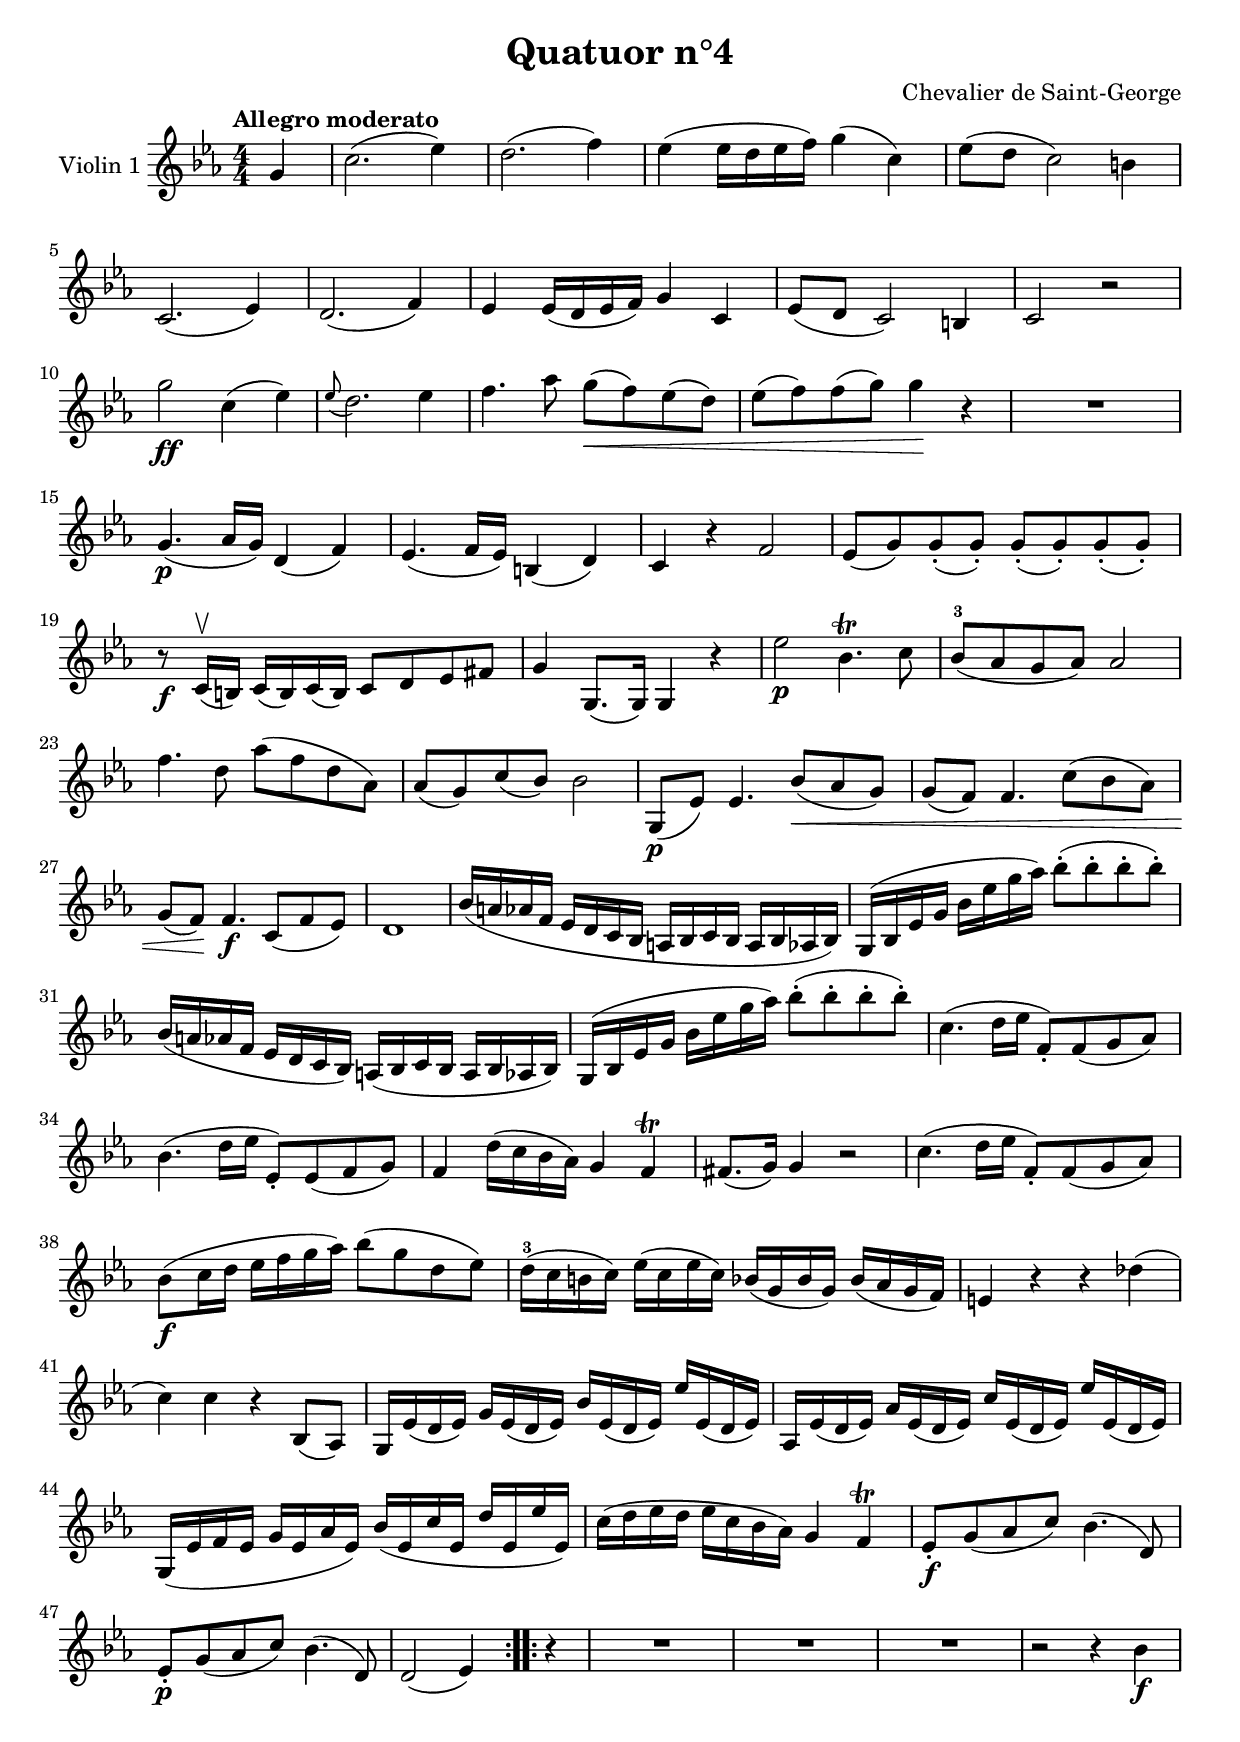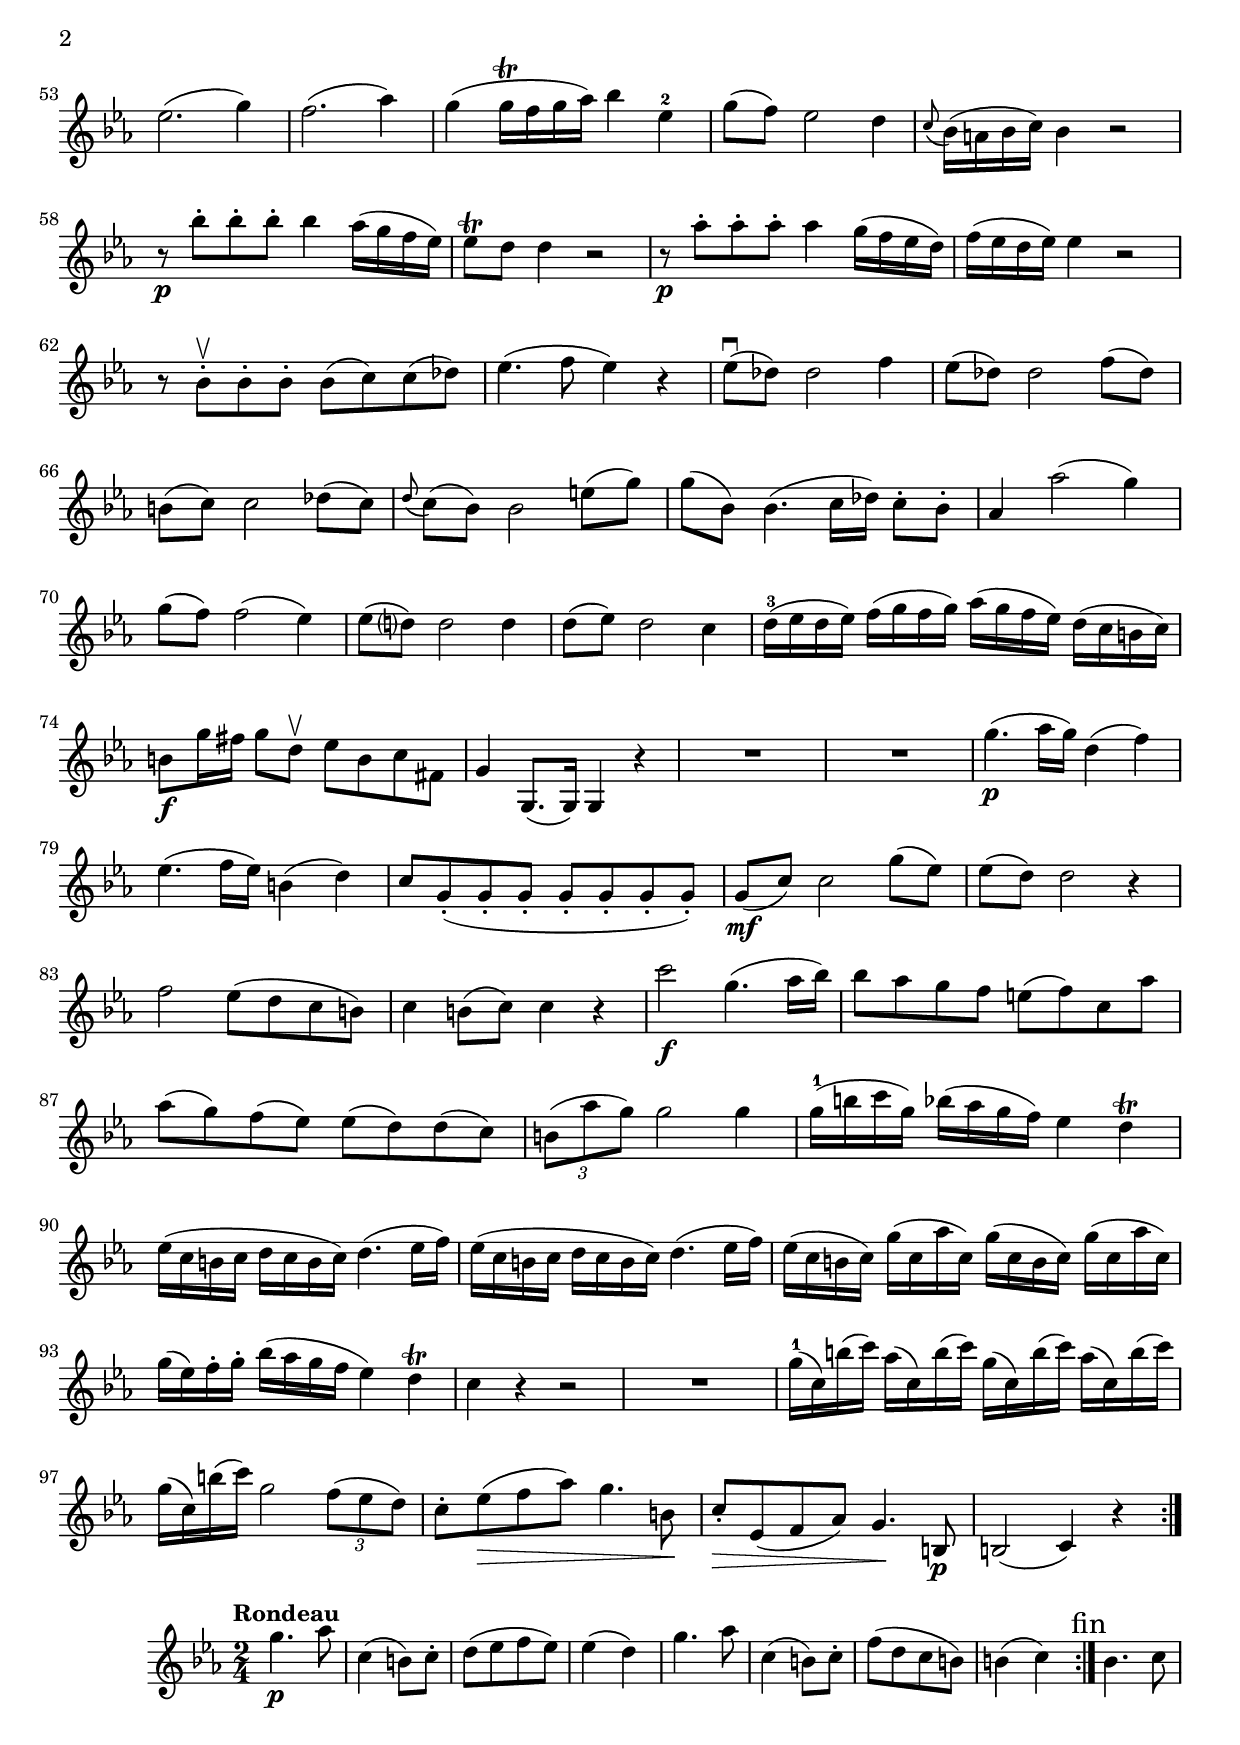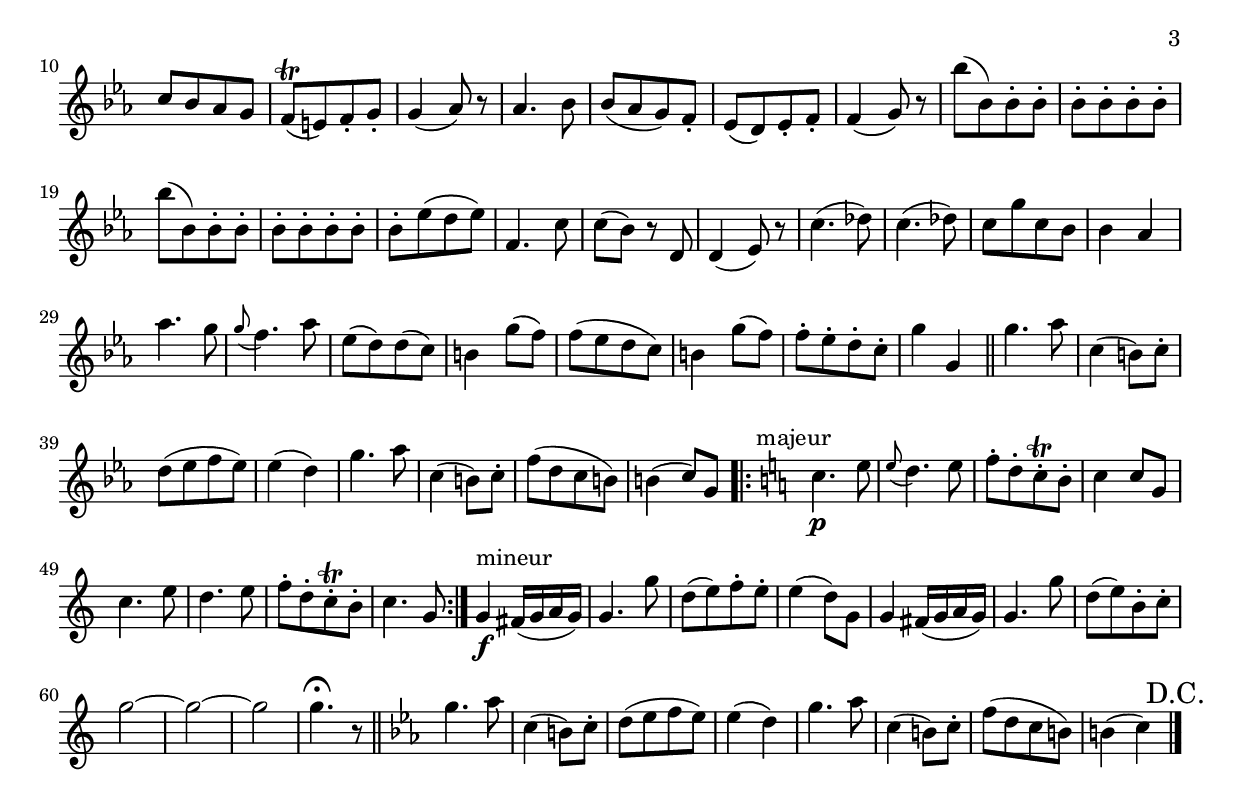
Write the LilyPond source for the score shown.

\version "2.14.2"

\include "util.ly"
\version "2.14.2"

violinIMI = \relative c'' 
{
  \repeat volta 2 
  {
    \partial 4 g4 | %m0
    c2.( ef4) | %m2
    d2.( f4) | %m3
    ef( ef16 d ef f) g4( c,) | %m4
    ef8( d c2) b4 | %m5
    c,2.( ef4) | %m6
    d2.( f4) | %m7
    ef4 ef16( d ef f) g4 c, | %m8
    ef8( d c2) b4 | %m9
    c2 r | %m10
    g''\ff c,4( ef) | %m11
    \appoggiatura ef8 d2. ef4 | %m12
    f4. af8 g(\< f) ef( d) | %m13
    ef( f) f( g) g4\! r | %m14
    R1 | %m15
    g,4.(\p af16 g) d4( f) | %m16
    ef4.( f16 ef) b4( d) | %m17
    c r f2 | %m18
    ef8( g) g-.( g-.) g-.( g-.) g-.( g-.) | %m19
    r\f c,16(\upbow b) c( b) c( b) c8 d ef fs | %m20
    g4 g,8.( g16) g4 r | %m21
    ef''2\p bf4.\trill c8 | %m22
    bf-3( af g af) af2 | %m23
    f'4. d8 af'( f d af) | %m24
    af( g) c( bf) bf2 | %m25
    g,8(\p ef') ef4. bf'8(\< af g) | %m26
    g( f) f4. c'8( bf af) | %m27
    g( f)\! f4.\f c8( f ef) | %m28
    d1 | %m29
    bf'16( a af f  ef d c bf  a bf c bf  a bf af bf) | %m30
    g( bf ef g  bf ef g af)  bf8-.( bf-. bf-. bf-.) | %m31
    bf,16( a af f  ef d c bf)  a( bf c bf  a bf af bf) | %m32
    g( bf ef g  bf ef g af)  bf8-.( bf-. bf-. bf-.) | %m33
    c,4.( d16 ef f,8-.) f( g af) | %m34
    bf4.( d16 ef ef,8-.) ef( f g) | %m35
    f4 d'16( c bf af) g4 f\trill | %m36
    fs8.( g16) g4 r2 | %m37
    c4.( d16 ef f,8-.) f( g af) | %m38
    bf\f( c16 d ef f g af) bf8( g d ef) | %m39
    d16-3( c b c) ef( c ef c) bf( g bf g)  bf( af g f) | %m40 
    e4 r4 r4 df'( | %m41
    c) c r4 bf,8( af) | %m42
    g16 ef'( d ef)  g ef( d ef)  bf' ef,( d ef)  ef' ef,( d ef) | %m43
    af, ef'( d ef)  af ef( d ef)  c' ef,( d ef)  ef' ef,( d ef) | %m44
    g,( ef' f ef  g ef af ef)  bf'( ef, c' ef, d' ef, ef' ef,) | %m45
    c'( d ef d  ef c bf af) g4 f\trill | %m46
    ef8-.\f g( af c) bf4.( d,8) | %m47
    ef-.\p g( af c) bf4.( d,8) | %m48
    d2( ef4) %m49
  }
  \repeat volta 2
  {
    r |
    R1*3 | %m50 51 52
    r2 r4  bf'\f | %m53
    ef2.( g4) | %m54
    f2.( af4) | %m55
    g( g16\trill f g af) bf4 ef,-2 | %m56
    g8( f) ef2 d4 | %m57
    \appoggiatura c8 bf16( a bf c) bf4 r2 | %m58
    r8\p bf'8-. bf-. bf-. bf4 af16( g f ef) | %m59
    ef8\trill d d4 r2 | %m60
    r8\p af'8-. af-. af-. af4 g16( f ef d) | %m61
    f( ef d ef) ef4 r2 | %m62
    r8 bf-.\upbow bf-. bf-. bf( c) c( df) | %m63
    ef4.( f8 ef4) r | %m64
    ef8\downbow( df) df2 f4 | %m65
    ef8( df) df2 f8( df) | %m66
    b( c) c2 df8( c) | %m67
    \appoggiatura d c( bf) bf2 e8( g) | %m68
    g( bf,) bf4.( c16 df) c8-. bf-. | %m69
    af4 af'2( g4) | %m70
    g8( f) f2( ef4) | %m71
    ef8( d?) d2 d4 | %m72
    d8( ef) d2 c4 | %m73
    d16-3( ef d ef)  f( g f g)  af( g f ef)  d( c b c) | %m74
    b8\f g'16 fs g8 d\upbow ef b c fs, | %m75
    g4 g,8.( g16) g4 r4 | %m76
    R1*2 | %m77 78
    g''4.\p( af16 g) d4( f) | %m79
    ef4.( f16 ef) b4( d) | %m80
    c8 g-.( \repeat unfold 5 {g-.} g-.) | %m81
    g\mf( c) c2 g'8( ef) | %m82
    ef( d) d2 r4 | %m83
    f2 ef8( d c b) | %m84
    c4 b8( c) c4 r4 | %m85
    c'2\f g4.( af16 bf) | %m86
    bf8 af g f  e( f) c af' | %m87
    af( g) f( ef) ef( d) d( c) | %m88
    \times 2/3 {b( af' g)} g2 g4 | %m89
    g16-1( b c g)  bf( af g f) ef4 d\trill | %m90
    ef16( c b c  d c b c) d4.( ef16 f) | %m91
    ef( c b c  d c b c) d4.( ef16 f) | %m92
    ef( c b c) g'( c, af' c,) g'( c, b c) g'( c, af' c,) | %m93
    g'( ef) f-. g-.  bf( af g f ef4) d\trill | %m94
    c r4 r2 | %m95
    R1 | %m96
    g'16-1( c,) b'( c)  af( c,) b'( c) g( c,) b'( c)  af( c,) b'( c) | %m97
    g( c,) b'( c) g2 \times 2/3 {f8( ef d)} | %m98
    c-. ef\>( f af) g4. b,8\! | %m99
    c-.\> ef,( f af) g4.\! b,8\p | %m100
    b2( c4) r | %m101
  }
}

violinIMII = \relative c'''
{

  \set Timing.beamExceptions = #'()
  \set Timing.beatStructure = #'(2) %pour avoir les croches par 4

  \repeat volta 2
  {
    g4.\p af8 |
    c,4( b8) c-. |
    d( ef f ef) |
    ef4( d) |
    g4. af8 | %m5
    c,4( b8) c-. |
    f( d c b) |
    b4( c)\mark "fin" |
  }
  bf4. c8 |
  c bf af g | %m10
  f(\trill e) f-. g-. |
  g4( af8) r |
  af4. bf8 |
  bf( af g) f-. |
  ef( d) ef-. f-. | %m15
  f4( g8) r |
  \repeat unfold 2
  { bf'( bf,) bf-. bf-. | bf-. bf-. bf-. bf-. | }
  bf-. ef( d ef) | %m21
  f,4. c'8 |
  c8( bf) r d, |
  d4( ef8) r |
  c'4.( df8) | %m25
  c4.( df8) |
  c g' c, bf |
  bf4 af |
  af'4. g8 |
  \appoggiatura g f4. af8 | %m30
  ef( d) d( c) |
  b4 g'8( f) |
  f( ef d c) |
  b4 g'8( f) |
  f-. ef-. d-. c-. | %m35
  g'4 g, \bar "||" |
  g'4. af8 |
  c,4( b8) c-. |
  d( ef f ef) |
  ef4( d) | %m40
  g4. af8 |
  c,4( b8) c-. |
  f( d c b) |
  b4( c8) g |
  \key c \major
  \repeat volta 2
  {
    \once \override TextScript #'self-alignment-X = #0.5 %texte decale à gauche
    c4.\p^\markup{majeur} e8 | %m45
    \appoggiatura e d4. e8 |
    f-. d-. c-.\trill b-. |
    c4 c8 g |
    c4. e8 |
    d4. e8 | %m50
    f-. d-. c-.\trill b-. |
    c4. g8 |
  }
  \once \override TextScript #'Y-offset = #4 %rehausser le texte
  g4\f^\markup{mineur} fs16( g a g) |
  g4. g'8 |
  d( e) f-. e-. | %m55
  e4( d8) g, |
  g4 fs16( g a g) |
  g4. g'8 |
  d( e) b-. c-. |
  g'2 ~ | %m60
  g ~ |
  g |
  \once \override Script #'Y-offset = #4
  g4.\fermata r8  \bar "||" |
  \key c \minor
  g4. af8 |
  c,4( b8) c-. | %m65
  d( ef f ef) |
  ef4( d) |
  g4. af8 |
  c,4( b8) c-. |
  f( d c b) | %m70
  b4( c)\mark "D.C." \bar "|." |
}



% 1st mvt
\new Staff
\with {instrumentName = "Violin 1"}
{
  \globalI
  \clef treble
  \violinIMI
 }


% 2nd mvt
\new Staff
{
 \globalII
  \clef treble
  \violinIMII
}
